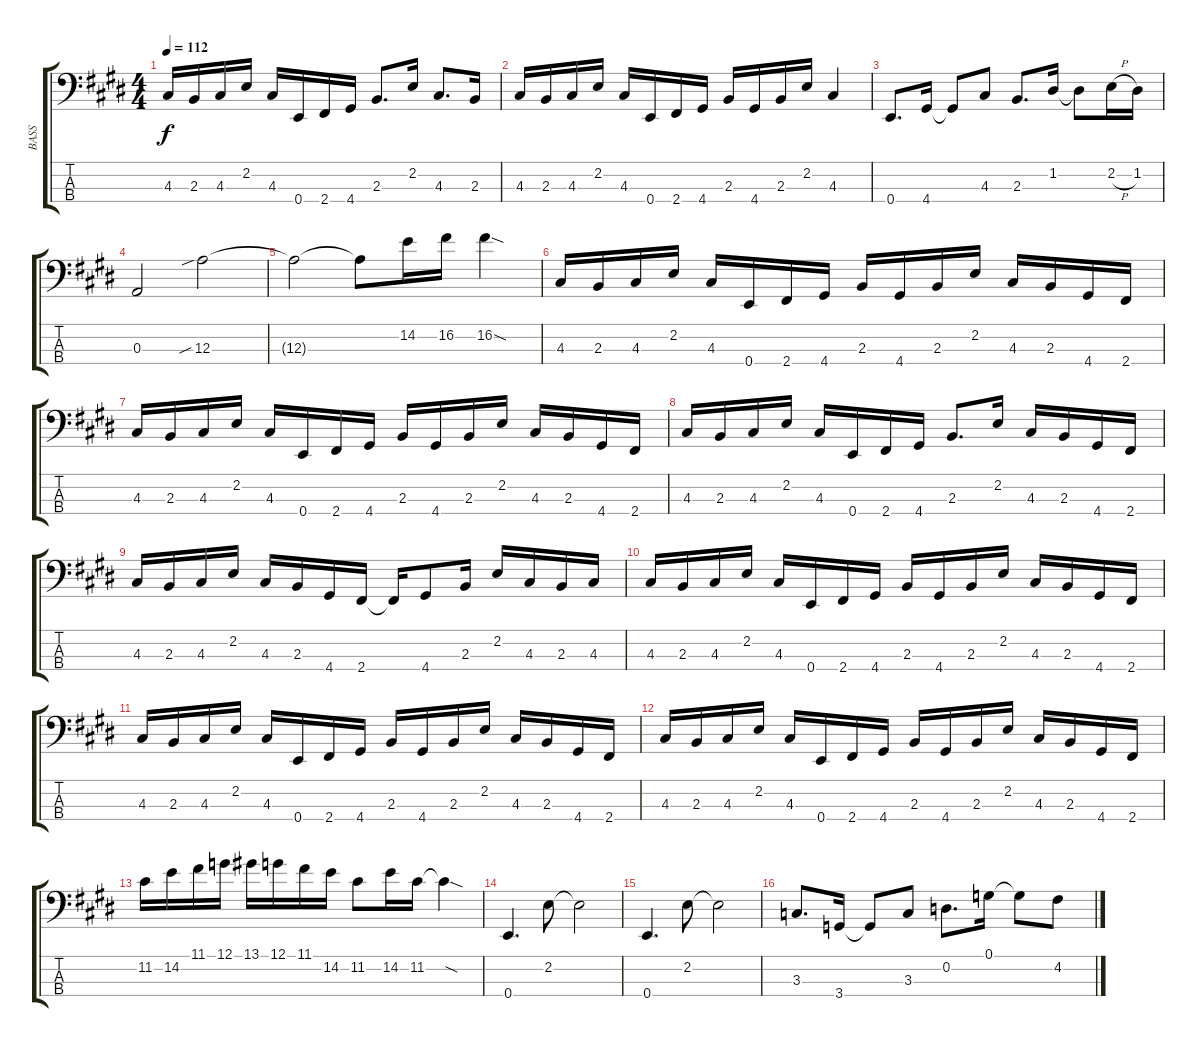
\track ("BASS" "BASS") {instrument electricbassfinger}
\staff {score tabs}
\tuning (G2 D2 A1 E1) {hide}
\ts (4 4)
\tempo 112
\clef f4
\ks c#minor
4.3.16{dy f} 2.3.16 4.3.16 2.2.16 4.3.16 0.4.16 2.4.16 4.4.16 2.3.8{d} 2.2.16 4.3.8{d} 2.3.16 |
4.3.16 2.3.16 4.3.16 2.2.16 4.3.16 0.4.16 2.4.16 4.4.16 2.3.16 4.4.16 2.3.16 2.2.16 4.3.4 |
0.4.8{d} 4.4.16 4.4{t}.8 4.3.8 2.3.8{d} 1.2.16 1.2{t}.8 2.2{h}.16 1.2.16 |
0.3.2 12.3{sib}.2 |
12.3{t}.2 12.3{t}.8 14.2.16 16.2.16 16.2{sod}.4 |
4.3.16 2.3.16 4.3.16 2.2.16 4.3.16 0.4.16 2.4.16 4.4.16 2.3.16 4.4.16 2.3.16 2.2.16 4.3.16 2.3.16 4.4.16 2.4.16 |
4.3.16 2.3.16 4.3.16 2.2.16 4.3.16 0.4.16 2.4.16 4.4.16 2.3.16 4.4.16 2.3.16 2.2.16 4.3.16 2.3.16 4.4.16 2.4.16 |
4.3.16 2.3.16 4.3.16 2.2.16 4.3.16 0.4.16 2.4.16 4.4.16 2.3.8{d} 2.2.16 4.3.16 2.3.16 4.4.16 2.4.16 |
4.3.16 2.3.16 4.3.16 2.2.16 4.3.16 2.3.16 4.4.16 2.4.16 2.4{t}.16 4.4.8 2.3.16 2.2.16 4.3.16 2.3.16 4.3.16 |
4.3.16 2.3.16 4.3.16 2.2.16 4.3.16 0.4.16 2.4.16 4.4.16 2.3.16 4.4.16 2.3.16 2.2.16 4.3.16 2.3.16 4.4.16 2.4.16 |
4.3.16 2.3.16 4.3.16 2.2.16 4.3.16 0.4.16 2.4.16 4.4.16 2.3.16 4.4.16 2.3.16 2.2.16 4.3.16 2.3.16 4.4.16 2.4.16 |
4.3.16 2.3.16 4.3.16 2.2.16 4.3.16 0.4.16 2.4.16 4.4.16 2.3.16 4.4.16 2.3.16 2.2.16 4.3.16 2.3.16 4.4.16 2.4.16 |
11.2.16 14.2.16 11.1.16 12.1.16 13.1.16 12.1.16 11.1.16 14.2.16 11.2.8 14.2.16 11.2.16 11.2{sod t}.4 |
0.4.4{d} 2.2.8 2.2{t}.2 |
0.4.4{d} 2.2.8 2.2{t}.2 |
3.3.8{d} 3.4.16 3.4{t}.8 3.3.8 0.2.8{d} 0.1.16 0.1{t}.8 4.2.8
